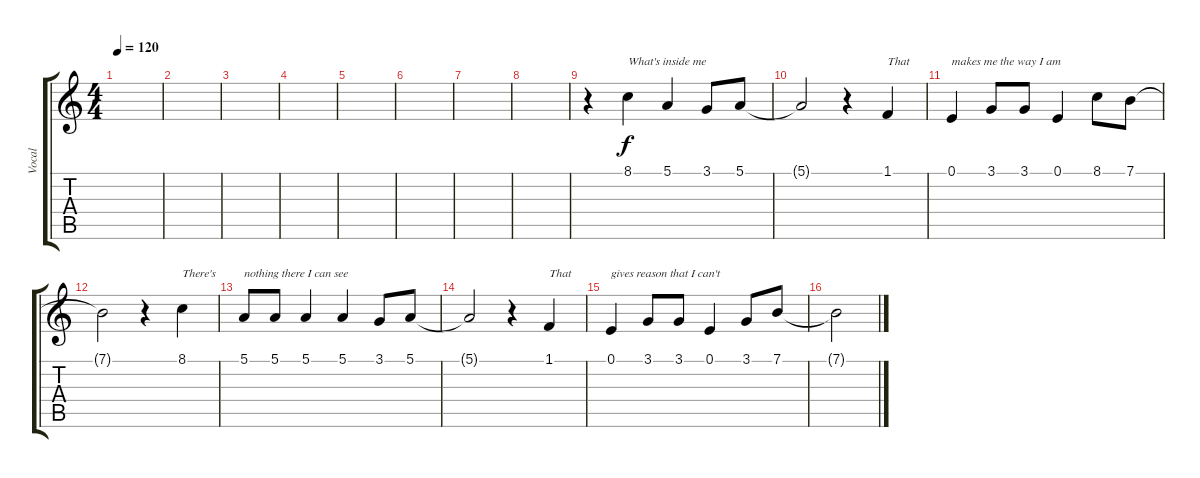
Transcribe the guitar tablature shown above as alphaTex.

\track ("Vocal" "Vocal") {instrument tenorsax}
\staff {score tabs}
\tuning (E4 B3 G3 D3 A2 E2) {hide}
\ts (4 4)
\tempo 120
\clef g2
\ks c
|
|
|
|
|
|
|
|
r.4 8.1.4{txt "What's inside me"} 5.1.4 3.1.8 5.1.8 |
5.1{t}.2 r.4 1.1.4{txt "That"} |
0.1.4{txt "makes me the way I am"} 3.1.8 3.1.8 0.1.4 8.1.8 7.1.8 |
7.1{t}.2 r.4 8.1.4{txt "There's"} |
5.1.8{txt "nothing there I can see"} 5.1.8 5.1.4 5.1.4 3.1.8 5.1.8 |
5.1{t}.2 r.4 1.1.4{txt "That"} |
0.1.4{txt "gives reason that I can't"} 3.1.8 3.1.8 0.1.4 3.1.8 7.1.8 |
7.1{t}.2
